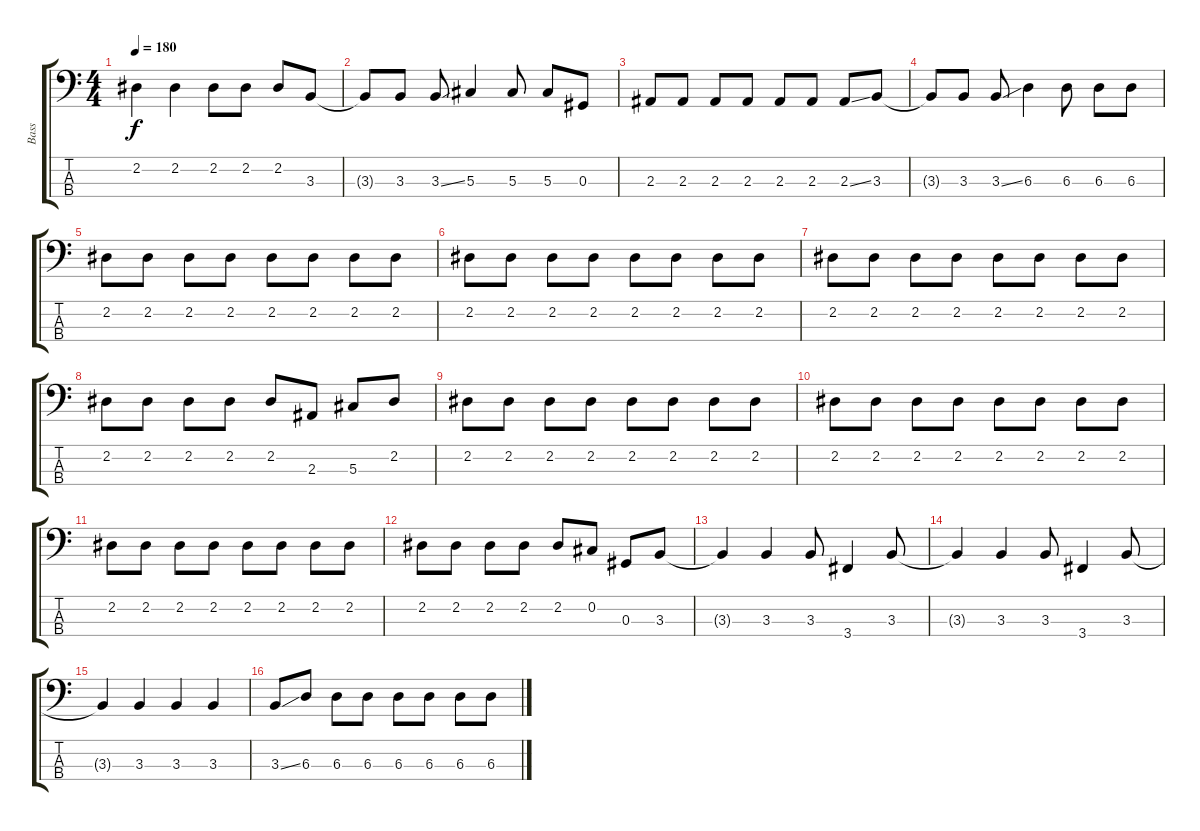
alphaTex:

\track ("Bass" "Bass") {instrument electricbasspick}
\staff {score tabs}
\tuning (Gb2 Db2 Ab1 Eb1) {hide}
\ts (4 4)
\tempo 180
\clef f4
\ks c
2.2.4{dy f} 2.2.4 2.2.8 2.2.8 2.2.8 3.3.8 |
3.3{t}.8 3.3.8 3.3{ss}.8 5.3.4 5.3.8 5.3.8 0.3.8 |
2.3.8 2.3.8 2.3.8 2.3.8 2.3.8 2.3.8 2.3{ss}.8 3.3.8 |
3.3{t}.8 3.3.8 3.3{ss}.8 6.3.4 6.3.8 6.3.8 6.3.8 |
2.2.8 2.2.8 2.2.8 2.2.8 2.2.8 2.2.8 2.2.8 2.2.8 |
2.2.8 2.2.8 2.2.8 2.2.8 2.2.8 2.2.8 2.2.8 2.2.8 |
2.2.8 2.2.8 2.2.8 2.2.8 2.2.8 2.2.8 2.2.8 2.2.8 |
2.2.8 2.2.8 2.2.8 2.2.8 2.2.8 2.3.8 5.3.8 2.2.8 |
2.2.8 2.2.8 2.2.8 2.2.8 2.2.8 2.2.8 2.2.8 2.2.8 |
2.2.8 2.2.8 2.2.8 2.2.8 2.2.8 2.2.8 2.2.8 2.2.8 |
2.2.8 2.2.8 2.2.8 2.2.8 2.2.8 2.2.8 2.2.8 2.2.8 |
2.2.8 2.2.8 2.2.8 2.2.8 2.2.8 0.2.8 0.3.8 3.3.8 |
3.3{t}.4 3.3.4 3.3.8 3.4.4 3.3.8 |
3.3{t}.4 3.3.4 3.3.8 3.4.4 3.3.8 |
3.3{t}.4 3.3.4 3.3.4 3.3.4 |
3.3{ss}.8 6.3.8 6.3.8 6.3.8 6.3.8 6.3.8 6.3.8 6.3.8
